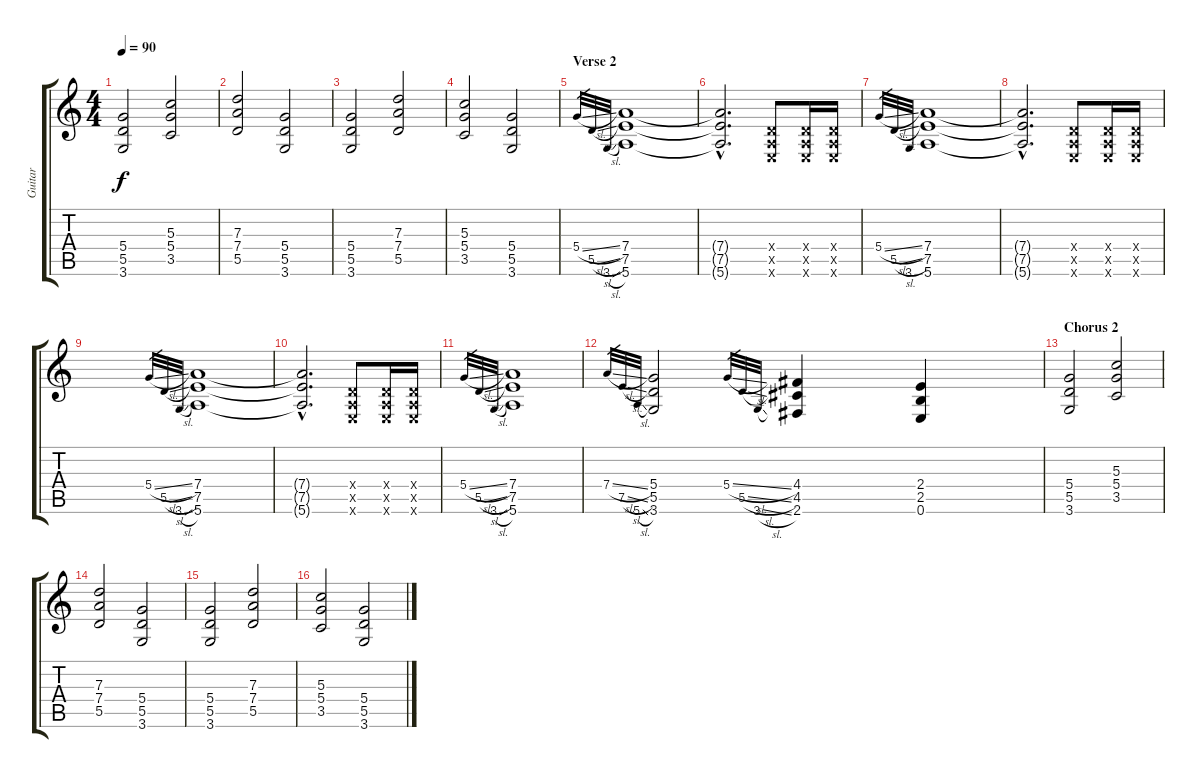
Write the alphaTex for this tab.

\track ("Guitar" "Guitar") {instrument distortionguitar}
\staff {score tabs}
\tuning (E4 B3 G3 D3 A2 E2) {hide}
\ts (4 4)
\tempo 90
\clef g2
\ks c
(5.4 5.5 3.6).2{dy f} (5.3 5.4 3.5).2 |
(7.3 7.4 5.5).2 (5.4 5.5 3.6).2 |
(5.4 5.5 3.6).2 (7.3 7.4 5.5).2 |
(5.3 5.4 3.5).2 (5.4 5.5 3.6).2 |
\section ("" "Verse 2")
5.4{sl}.32{gr} 5.5{sl}.32{gr} 3.6{sl}.32{gr} (7.4 7.5 5.6).1 |
(7.4{hac t} 7.5{hac t} 5.6{hac t}).2{d} (0.4{x} 0.5{x} 0.6{x}).8 (0.4{x} 0.5{x} 0.6{x}).16 (0.4{x} 0.5{x} 0.6{x}).16 |
5.4{sl}.32{gr} 5.5{sl}.32{gr} 3.6.32{gr} (7.4 7.5 5.6).1 |
(7.4{hac t} 7.5{hac t} 5.6{hac t}).2{d} (0.4{x} 0.5{x} 0.6{x}).8 (0.4{x} 0.5{x} 0.6{x}).16 (0.4{x} 0.5{x} 0.6{x}).16 |
5.4{sl}.32{gr} 5.5{sl}.32{gr} 3.6{sl}.32{gr} (7.4 7.5 5.6).1 |
(7.4{hac t} 7.5{hac t} 5.6{hac t}).2{d} (0.4{x} 0.5{x} 0.6{x}).8 (0.4{x} 0.5{x} 0.6{x}).16 (0.4{x} 0.5{x} 0.6{x}).16 |
5.4{sl}.32{gr} 5.5{sl}.32{gr} 3.6{sl}.32{gr} (7.4 7.5 5.6).1 |
7.4{sl}.32{gr} 7.5{sl}.32{gr} 5.6{sl}.32{gr} (5.4 5.5 3.6).2 5.4{sl}.32{gr} 5.5{sl}.32{gr} 3.6{sl}.32{gr} (4.4 4.5 2.6).4 (2.4 2.5 0.6).4 |
\section ("" "Chorus 2")
(5.4 5.5 3.6).2 (5.3 5.4 3.5).2 |
(7.3 7.4 5.5).2 (5.4 5.5 3.6).2 |
(5.4 5.5 3.6).2 (7.3 7.4 5.5).2 |
(5.3 5.4 3.5).2 (5.4 5.5 3.6).2
